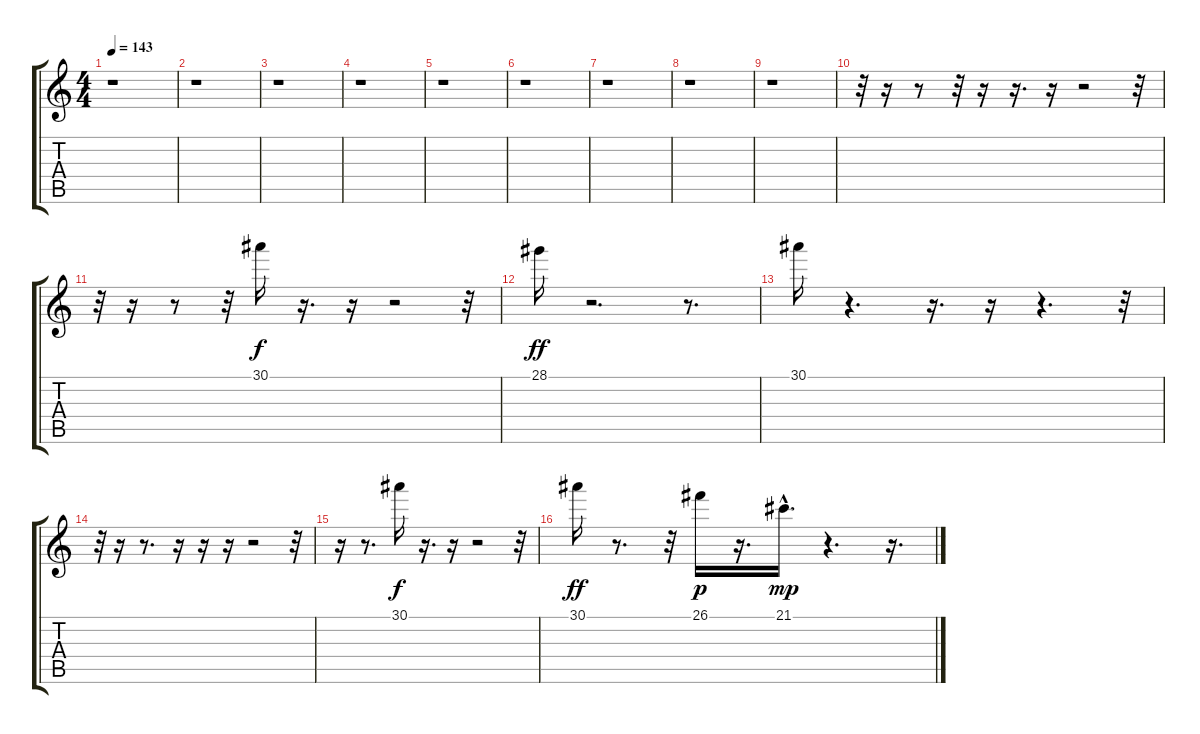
\track "" {instrument glockenspiel}
\staff {score tabs}
\tuning (E4 B3 G3 D3 A2 E2) {hide}
\ts (4 4)
\tempo 143
\clef g2
\ks c
r.1{dy mp} |
r.1 |
r.1 |
r.1 |
r.1 |
r.1 |
r.1 |
r.1 |
r.1 |
r.32 r.16 r.8 r.32 r.16 r.16{d} r.16 r.2 r.32 |
r.32 r.16 r.8 r.32 30.1.16{dy f} r.16{d} r.16 r.2 r.32 |
28.1.16{dy ff} r.2{d} r.8{d} |
30.1.16 r.4{d} r.16{d} r.16 r.4{d} r.32 |
r.32 r.16 r.8{d} r.16 r.16 r.16 r.2 r.32 |
r.16 r.8{d} 30.1.16{dy f} r.16{d} r.16 r.2 r.32 |
30.1.16{dy ff} r.8{d} r.32 26.1.16{dy p} r.16{d} 21.1{hac}.16{d dy mp} r.4{d} r.16{d}
